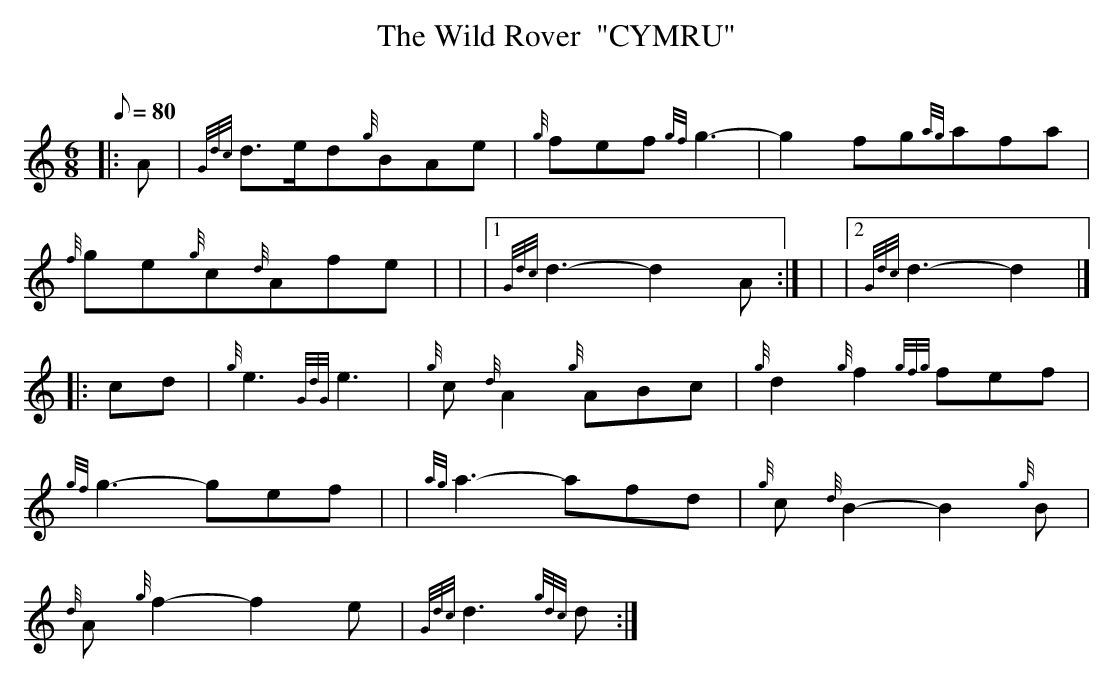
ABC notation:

X:1
T:The Wild Rover  "CYMRU"
M:6/8
L:1/8
Q:80
C:
K:HP
|: A|
{Gdc}d3/2e/2d{g}BAe|
{g}fef{gf}g3|
-g2fg{ag}afa|  !
{f}ge{g}c{d}Afe| |
|1 {Gdc}d3-d2A:| |
|2 {Gdc}d3-d2|] |:  !
cd|
{g}e3{GdG}e3|
{g}c{d}A2{g}ABc|
{g}d2{g}f2{gfg}fef|  !
{gf}g3-gef| |
{ag}a3-afd|
{g}c{d}B2-B2{g}B|  !
{d}A{g}f2-f2e|
{Gdc}d3{gdc}d:|
